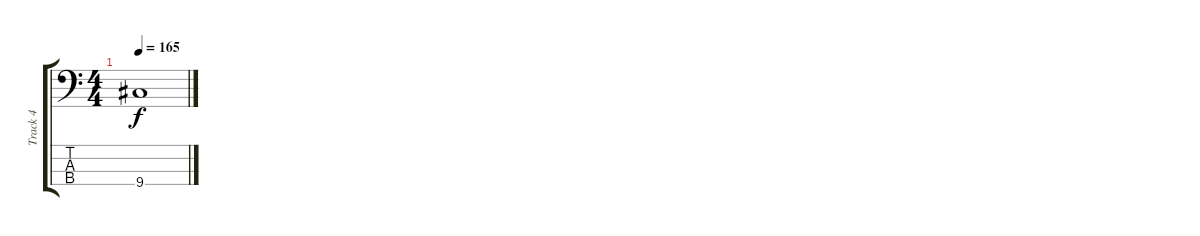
\track ("Track 4" "Track 4") {instrument electricbassfinger}
\staff {score tabs}
\tuning (G2 D2 A1 E1) {hide}
\ts (4 4)
\tempo 165
\clef f4
\ks c
9.4{t}.1{dy f}
